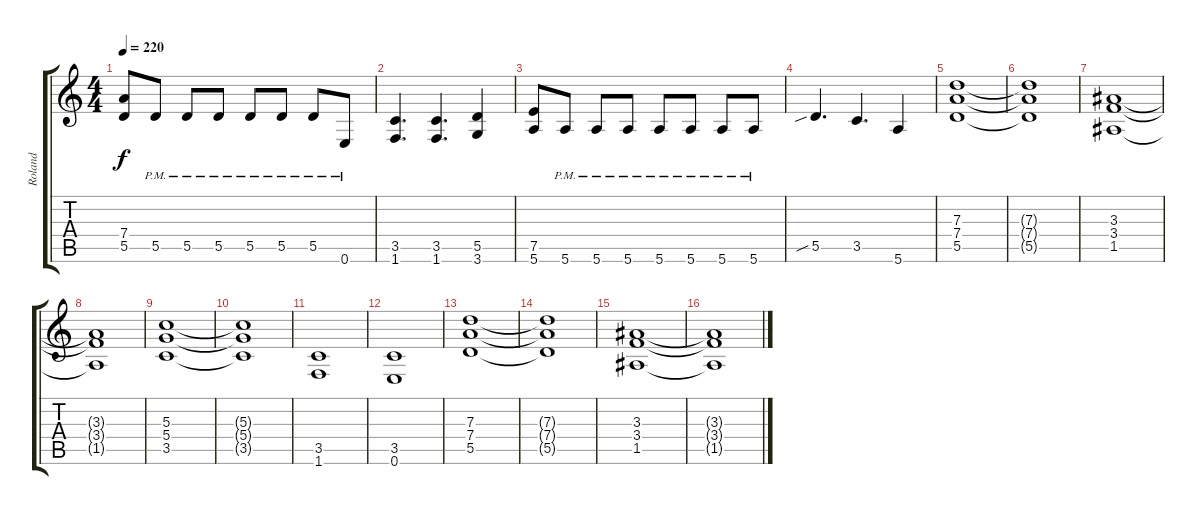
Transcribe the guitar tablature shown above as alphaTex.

\track ("Roland" "Roland") {instrument distortionguitar}
\staff {score tabs}
\tuning (E4 B3 G3 D3 A2 E2) {hide}
\ts (4 4)
\tempo 220
\clef g2
\ks c
(7.4 5.5).8{dy f} 5.5{pm}.8 5.5{pm}.8 5.5{pm}.8 5.5{pm}.8 5.5{pm}.8 5.5{pm}.8 0.6{pm}.8 |
(3.5 1.6).4{d} (3.5 1.6).4{d} (5.5 3.6).4 |
(7.5 5.6).8 5.6{pm}.8 5.6{pm}.8 5.6{pm}.8 5.6{pm}.8 5.6{pm}.8 5.6{pm}.8 5.6{pm}.8 |
5.5{sib}.4{d} 3.5.4{d} 5.6.4 |
(7.3 7.4 5.5).1 |
(7.3{t} 7.4{t} 5.5{t}).1 |
(3.3 3.4 1.5).1 |
(3.3{t} 3.4{t} 1.5{t}).1 |
(5.3 5.4 3.5).1 |
(5.3{t} 5.4{t} 3.5{t}).1 |
(3.5 1.6).1 |
(3.5 0.6).1 |
(7.3 7.4 5.5).1 |
(7.3{t} 7.4{t} 5.5{t}).1 |
(3.3 3.4 1.5).1 |
(3.3{t} 3.4{t} 1.5{t}).1
